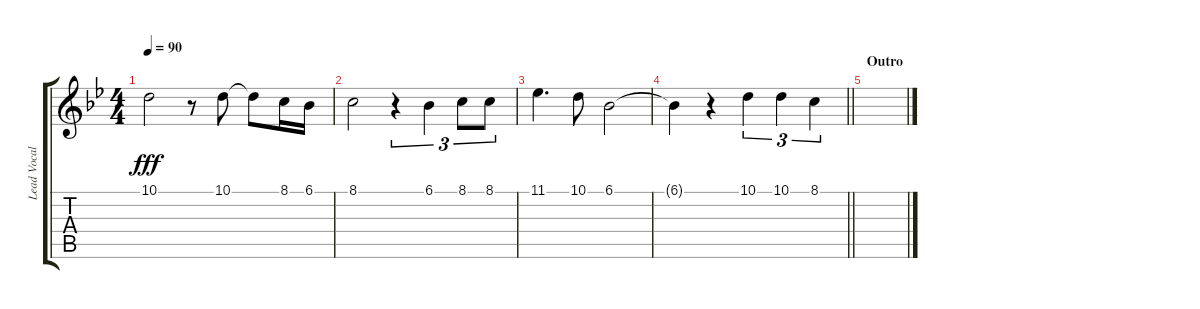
\track ("Lead Vocals" "Lead Vocal") {instrument tenorsax}
\staff {score tabs}
\tuning (E4 B3 G3 D3 A2 E2) {hide}
\ts (4 4)
\tempo 90
\clef g2
\ks bb
10.1.2{dy fff} r.8 10.1.8 10.1{t}.8 8.1.16 6.1.16 |
8.1.2 r.4{tu (3 2)} 6.1.4{tu (3 2)} 8.1.8{tu (3 2)} 8.1.8{tu (3 2)} |
11.1.4{d} 10.1.8 6.1.2 |
\barLineRight lightlight
6.1{t}.4 r.4 10.1.4{tu (3 2)} 10.1.4{tu (3 2)} 8.1.4{tu (3 2)} |
\section ("" "Outro")
